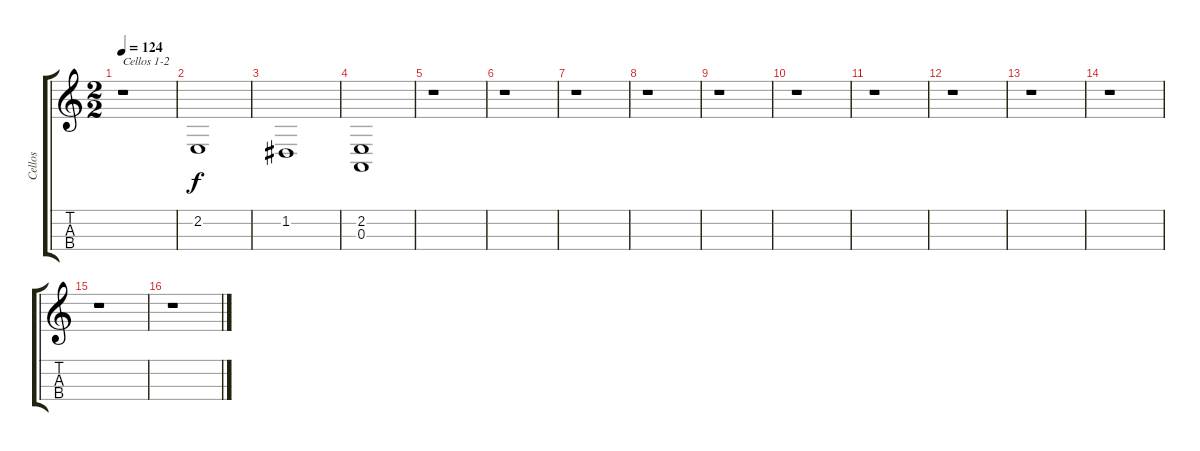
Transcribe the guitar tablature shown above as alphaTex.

\track ("Cellos" "Cellos") {instrument cello}
\staff {score tabs}
\tuning (G3 D3 A2 E2) {hide}
\ts (2 2)
\tempo 124
\clef g2
\ks c
r.1{txt "Cellos 1-2" dy f instrument cello} |
2.2.1 |
1.2.1 |
(2.2 0.3).1 |
r.1 |
r.1 |
r.1 |
r.1 |
r.1 |
r.1 |
r.1 |
r.1 |
r.1 |
r.1 |
r.1 |
r.1
